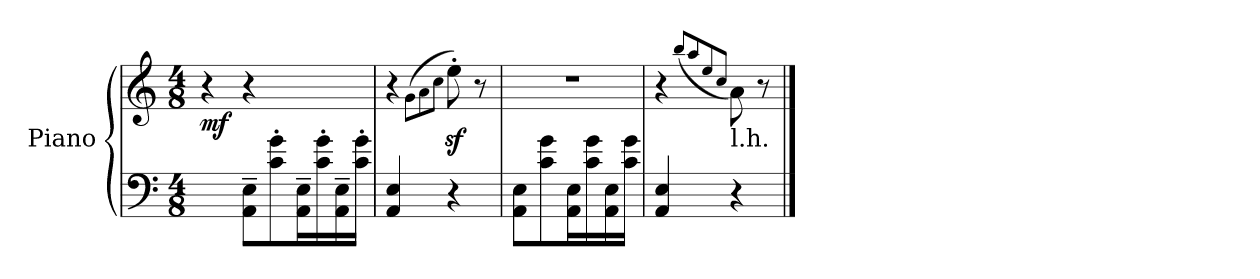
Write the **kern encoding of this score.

**kern	**kern	**dynam
*part1	*part1	*part1
*staff2	*staff1	*staff1/2
*I"Piano	*	*
*I'Pno.	*	*
*clefF4	*clefG2	*
*k[]	*k[]	*
*M4/8	*M4/8	*
*MM112	*MM112	*
=1	=1	=1
!	!	!LO:DY:b
4ryy	4r	mf
8AA\~ 8E\~L	4r	.
8c\' 8g\'	.	.
16AA\~ 16E\~L	4ryy	.
16c\' 16g\'	.	.
16AA\~ 16E\~	.	.
16c\' 16g\'JJ	.	.
=2	=2	=2
4AA/ 4E/	4r	.
.	(>8qg\L	.
.	8qa\	.
.	8qcc\J	.
4r	8eez<'\)	.
.	8r	.
=3	=3	=3
8AA\ 8E\L	2r	.
8c\ 8g\	.	.
16AA\ 16E\L	.	.
16c\ 16g\	.	.
16AA\ 16E\	.	.
16c\ 16g\JJ	.	.
=4	=4	=4
4AA/ 4E/	4r	.
.	(>8qbb/L	.
.	8qaa/	.
.	8qee/	.
.	8qcc/J	.
!	!LO:TX:b:t=l.h.	!
4r	8a\)	.
.	8r	.
==	==	==
*-	*-	*-
